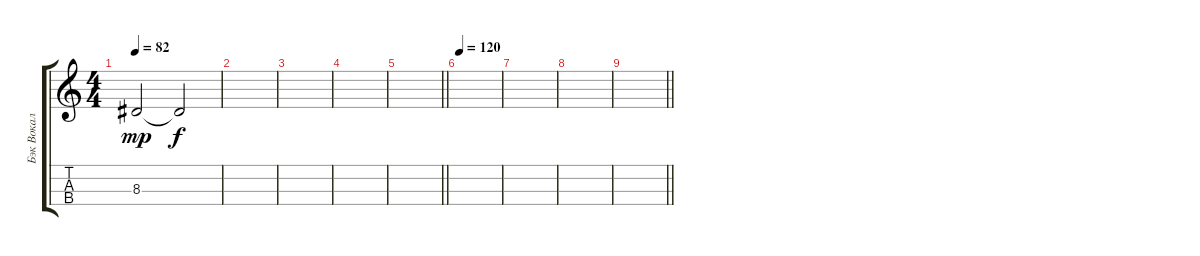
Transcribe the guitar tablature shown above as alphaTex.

\track ("Бэк Вокал" "Бэк Вокал") {instrument lead3calliope}
\staff {score tabs}
\tuning (E4 B3 G3 D3) {hide}
\ts (4 4)
\tempo 82
\clef g2
\ks c
8.3.2{dy mp} 8.3{t}.2{dy f} |
|
|
|
\barLineRight lightlight
|
\tempo 115
\tempo 120
|
|
|
\barLineRight lightlight
